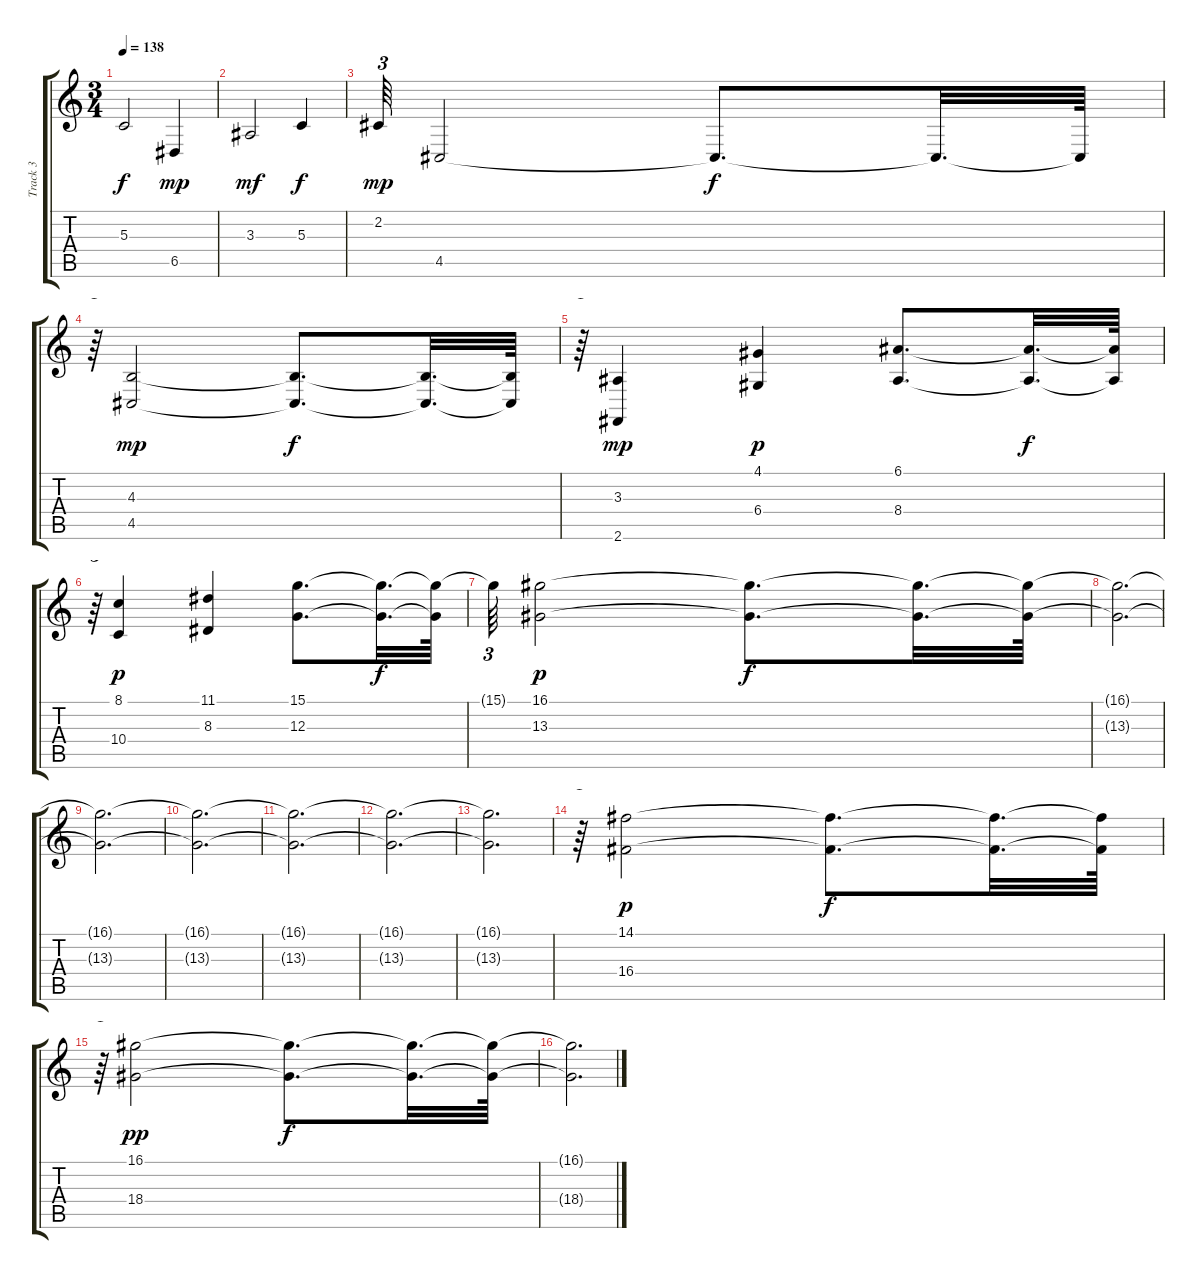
\track ("Track 3" "Track 3") {instrument stringensemble2}
\staff {score tabs}
\tuning (E4 B3 G3 D3 A2 E2) {hide}
\ts (3 4)
\tempo 138
\clef g2
\ks c
5.3{t}.2{dy f} 6.5.4{dy mp} |
3.3.2{dy mf} 5.3.4{dy f} |
2.2.64{tu (3 2) dy mp} 4.5.2 4.5{t}.8{d dy f} 4.5{t}.32{d} 4.5{t}.64 |
r.64{tu (3 2)} (4.3 4.5).2{dy mp} (4.3{t} 4.5{t}).8{d dy f} (4.3{t} 4.5{t}).32{d} (4.3{t} 4.5{t}).64 |
r.64{tu (3 2)} (3.3 2.6).4{dy mp} (4.1 6.4).4{dy p} (6.1 8.4).8{d} (6.1{t} 8.4{t}).32{d dy f} (6.1{t} 8.4{t}).64 |
r.64{tu (3 2)} (8.1 10.4).4{dy p} (11.1 8.3).4 (15.1 12.3).8{d} (15.1{t} 12.3{t}).32{d dy f} (15.1{t} 12.3{t}).64 |
15.1{t}.64{tu (3 2)} (16.1 13.3).2{dy p} (16.1{t} 13.3{t}).8{d dy f} (16.1{t} 13.3{t}).32{d} (16.1{t} 13.3{t}).64 |
(16.1{t} 13.3{t}).2{d} |
(16.1{t} 13.3{t}).2{d} |
(16.1{t} 13.3{t}).2{d} |
(16.1{t} 13.3{t}).2{d} |
(16.1{t} 13.3{t}).2{d} |
(16.1{t} 13.3{t}).2{d} |
r.64{tu (3 2)} (14.1 16.4).2{dy p} (14.1{t} 16.4{t}).8{d dy f} (14.1{t} 16.4{t}).32{d} (14.1{t} 16.4{t}).64 |
r.64{tu (3 2)} (16.1 18.4).2{dy pp} (16.1{t} 18.4{t}).8{d dy f} (16.1{t} 18.4{t}).32{d} (16.1{t} 18.4{t}).64 |
(16.1{t} 18.4{t}).2{d}
